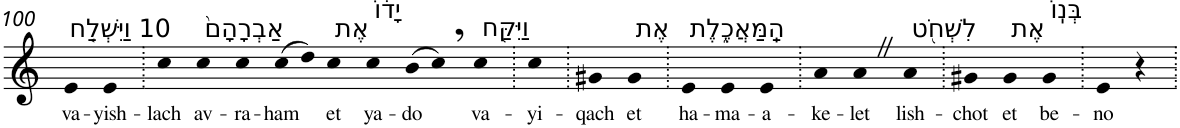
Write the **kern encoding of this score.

**kern	**text
*part1	*part1
*staff1	*staff1
*I"Piano	*
*I'Pno	*
!!LO:PB:g=z
*clefG2	*
*k[]	*
=100	=100
!LO:TX:a:t=10 וַיִּשְׁלַ֤ח	!
!	!LO:LY:b
4e	va-
!	!LO:LY:b
4e	-yish-
=101.	=101.
!	!LO:LY:b
4cc	-lach
!LO:TX:a:t=אַבְרָהָם֙	!
!	!LO:LY:b
4cc	av-
!	!LO:LY:b
4cc	-ra-
!	!LO:LY:b
(>8cc	-ham
8dd)	.
!LO:TX:a:t=אֶת	!
!	!LO:LY:b
4cc	et
!LO:TX:a:t=יָד֔וֹ	!
!	!LO:LY:b
4cc	ya-
!	!LO:LY:b
(>8b	-do
8cc,)	.
!LO:TX:a:t=וַיִּקַּ֖ח	!
!	!LO:LY:b
4cc	va-
=102.	=102.
!	!LO:LY:b
4cc	-yi-
=103.	=103.
!	!LO:LY:b
4g#X	-qach
!LO:TX:a:t=אֶת	!
!	!LO:LY:b
4g#	et
=104.	=104.
!LO:TX:a:t=הַֽמַּאֲכֶ֑לֶת	!
!	!LO:LY:b
4e	ha-
!	!LO:LY:b
4e	-ma-
!	!LO:LY:b
4e	-a-
=105.	=105.
!	!LO:LY:b
4a	-ke-
!	!LO:LY:b
4aZ	-let
!LO:TX:a:t=לִשְׁחֹ֖ט	!
!	!LO:LY:b
4a	lish-
=106.	=106.
!	!LO:LY:b
4g#X	-chot
!LO:TX:a:t=אֶת	!
!	!LO:LY:b
4g#	et
!LO:TX:a:t=בְּנֽוֹ	!
!	!LO:LY:b
4g#	be-
=107.	=107.
!	!LO:LY:b
4e	-no
4r	.
=.	=.
*-	*-
